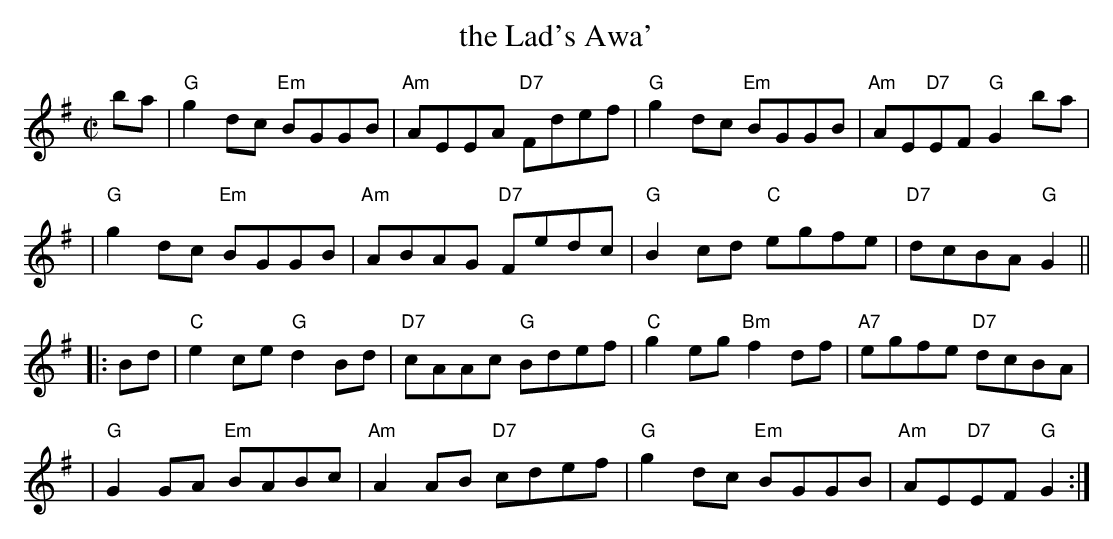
X:1
T: the Lad's Awa'
M: C|
L: 1/8
K: G
ba \
| "G"g2dc "Em"BGGB | "Am"AEEA "D7"Fdef \
| "G"g2dc "Em"BGGB | "Am"AE"D7"EF "G"G2ba |
| "G"g2dc "Em"BGGB | "Am"ABAG "D7"Fedc \
| "G"B2cd "C"egfe | "D7"dcBA "G"G2 ||
|: Bd \
| "C"e2ce "G"d2Bd | "D7"cAAc "G"Bdef \
| "C"g2eg "Bm"f2df | "A7"egfe "D7"dcBA |
| "G"G2GA "Em"BABc | "Am"A2AB "D7"cdef \
| "G"g2dc "Em"BGGB | "Am"AE"D7"EF "G"G2 :|
